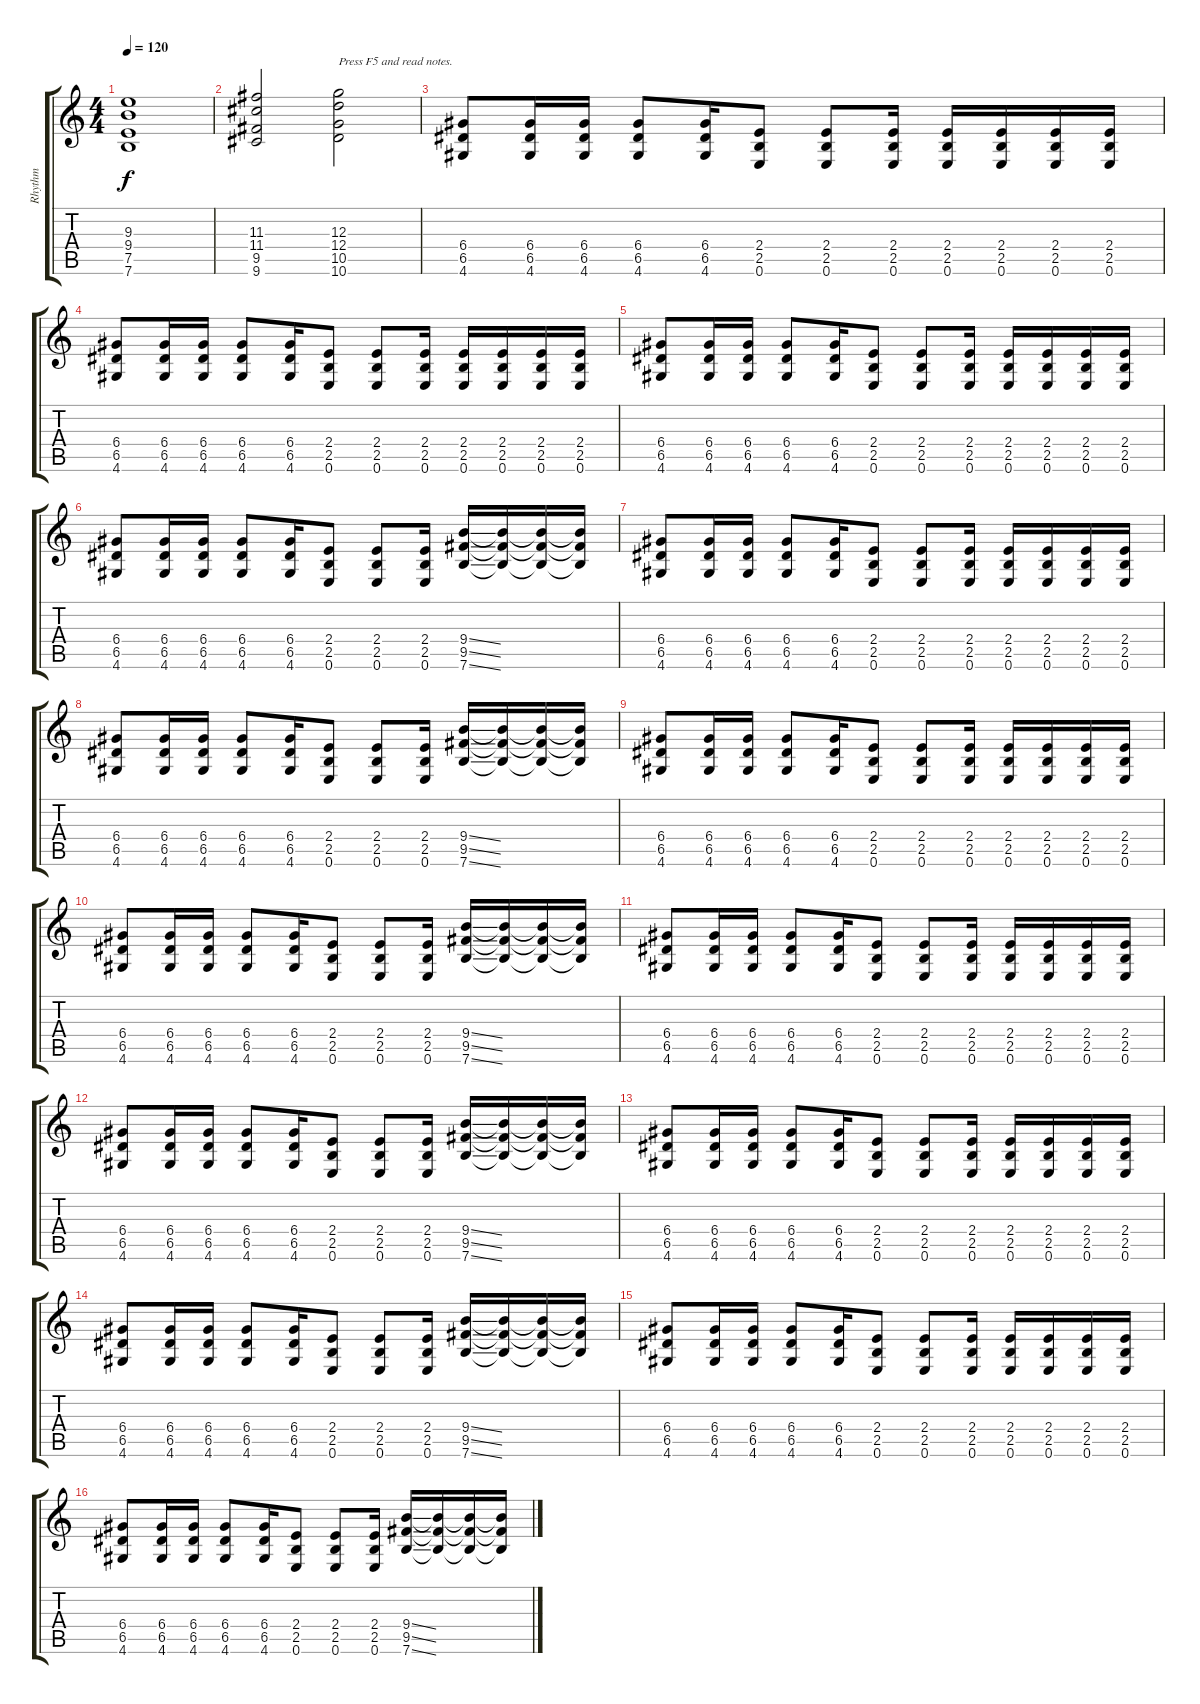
\track ("Rhythm" "Rhythm") {instrument distortionguitar}
\staff {score tabs}
\tuning (E4 B3 G3 D3 A2 E2) {hide}
\ts (4 4)
\tempo 120
\clef g2
\ks c
(9.3 9.4 7.5 7.6).1{dy f} |
(11.3 11.4 9.5 9.6).2 (12.3 12.4 10.5 10.6).2{txt "Press F5 and read notes."} |
(6.4 6.5 4.6).8 (6.4 6.5 4.6).16 (6.4 6.5 4.6).16 (6.4 6.5 4.6).8 (6.4 6.5 4.6).16 (2.4 2.5 0.6).8 (2.4 2.5 0.6).8 (2.4 2.5 0.6).16 (2.4 2.5 0.6).16 (2.4 2.5 0.6).16 (2.4 2.5 0.6).16 (2.4 2.5 0.6).16 |
(6.4 6.5 4.6).8 (6.4 6.5 4.6).16 (6.4 6.5 4.6).16 (6.4 6.5 4.6).8 (6.4 6.5 4.6).16 (2.4 2.5 0.6).8 (2.4 2.5 0.6).8 (2.4 2.5 0.6).16 (2.4 2.5 0.6).16 (2.4 2.5 0.6).16 (2.4 2.5 0.6).16 (2.4 2.5 0.6).16 |
(6.4 6.5 4.6).8 (6.4 6.5 4.6).16 (6.4 6.5 4.6).16 (6.4 6.5 4.6).8 (6.4 6.5 4.6).16 (2.4 2.5 0.6).8 (2.4 2.5 0.6).8 (2.4 2.5 0.6).16 (2.4 2.5 0.6).16 (2.4 2.5 0.6).16 (2.4 2.5 0.6).16 (2.4 2.5 0.6).16 |
(6.4 6.5 4.6).8 (6.4 6.5 4.6).16 (6.4 6.5 4.6).16 (6.4 6.5 4.6).8 (6.4 6.5 4.6).16 (2.4 2.5 0.6).8 (2.4 2.5 0.6).8 (2.4 2.5 0.6).16 (9.4{ss} 9.5{ss} 7.6{ss}).16 (9.4{t} 9.5{t} 7.6{t}).16 (9.4{t} 9.5{t} 7.6{t}).16 (9.4{t} 9.5{t} 7.6{t}).16 |
(6.4 6.5 4.6).8 (6.4 6.5 4.6).16 (6.4 6.5 4.6).16 (6.4 6.5 4.6).8 (6.4 6.5 4.6).16 (2.4 2.5 0.6).8 (2.4 2.5 0.6).8 (2.4 2.5 0.6).16 (2.4 2.5 0.6).16 (2.4 2.5 0.6).16 (2.4 2.5 0.6).16 (2.4 2.5 0.6).16 |
(6.4 6.5 4.6).8 (6.4 6.5 4.6).16 (6.4 6.5 4.6).16 (6.4 6.5 4.6).8 (6.4 6.5 4.6).16 (2.4 2.5 0.6).8 (2.4 2.5 0.6).8 (2.4 2.5 0.6).16 (9.4{ss} 9.5{ss} 7.6{ss}).16 (9.4{t} 9.5{t} 7.6{t}).16 (9.4{t} 9.5{t} 7.6{t}).16 (9.4{t} 9.5{t} 7.6{t}).16 |
(6.4 6.5 4.6).8 (6.4 6.5 4.6).16 (6.4 6.5 4.6).16 (6.4 6.5 4.6).8 (6.4 6.5 4.6).16 (2.4 2.5 0.6).8 (2.4 2.5 0.6).8 (2.4 2.5 0.6).16 (2.4 2.5 0.6).16 (2.4 2.5 0.6).16 (2.4 2.5 0.6).16 (2.4 2.5 0.6).16 |
(6.4 6.5 4.6).8 (6.4 6.5 4.6).16 (6.4 6.5 4.6).16 (6.4 6.5 4.6).8 (6.4 6.5 4.6).16 (2.4 2.5 0.6).8 (2.4 2.5 0.6).8 (2.4 2.5 0.6).16 (9.4{ss} 9.5{ss} 7.6{ss}).16 (9.4{t} 9.5{t} 7.6{t}).16 (9.4{t} 9.5{t} 7.6{t}).16 (9.4{t} 9.5{t} 7.6{t}).16 |
(6.4 6.5 4.6).8 (6.4 6.5 4.6).16 (6.4 6.5 4.6).16 (6.4 6.5 4.6).8 (6.4 6.5 4.6).16 (2.4 2.5 0.6).8 (2.4 2.5 0.6).8 (2.4 2.5 0.6).16 (2.4 2.5 0.6).16 (2.4 2.5 0.6).16 (2.4 2.5 0.6).16 (2.4 2.5 0.6).16 |
(6.4 6.5 4.6).8 (6.4 6.5 4.6).16 (6.4 6.5 4.6).16 (6.4 6.5 4.6).8 (6.4 6.5 4.6).16 (2.4 2.5 0.6).8 (2.4 2.5 0.6).8 (2.4 2.5 0.6).16 (9.4{ss} 9.5{ss} 7.6{ss}).16 (9.4{t} 9.5{t} 7.6{t}).16 (9.4{t} 9.5{t} 7.6{t}).16 (9.4{t} 9.5{t} 7.6{t}).16 |
(6.4 6.5 4.6).8 (6.4 6.5 4.6).16 (6.4 6.5 4.6).16 (6.4 6.5 4.6).8 (6.4 6.5 4.6).16 (2.4 2.5 0.6).8 (2.4 2.5 0.6).8 (2.4 2.5 0.6).16 (2.4 2.5 0.6).16 (2.4 2.5 0.6).16 (2.4 2.5 0.6).16 (2.4 2.5 0.6).16 |
(6.4 6.5 4.6).8 (6.4 6.5 4.6).16 (6.4 6.5 4.6).16 (6.4 6.5 4.6).8 (6.4 6.5 4.6).16 (2.4 2.5 0.6).8 (2.4 2.5 0.6).8 (2.4 2.5 0.6).16 (9.4{ss} 9.5{ss} 7.6{ss}).16 (9.4{t} 9.5{t} 7.6{t}).16 (9.4{t} 9.5{t} 7.6{t}).16 (9.4{t} 9.5{t} 7.6{t}).16 |
(6.4 6.5 4.6).8 (6.4 6.5 4.6).16 (6.4 6.5 4.6).16 (6.4 6.5 4.6).8 (6.4 6.5 4.6).16 (2.4 2.5 0.6).8 (2.4 2.5 0.6).8 (2.4 2.5 0.6).16 (2.4 2.5 0.6).16 (2.4 2.5 0.6).16 (2.4 2.5 0.6).16 (2.4 2.5 0.6).16 |
(6.4 6.5 4.6).8 (6.4 6.5 4.6).16 (6.4 6.5 4.6).16 (6.4 6.5 4.6).8 (6.4 6.5 4.6).16 (2.4 2.5 0.6).8 (2.4 2.5 0.6).8 (2.4 2.5 0.6).16 (9.4{ss} 9.5{ss} 7.6{ss}).16 (9.4{t} 9.5{t} 7.6{t}).16 (9.4{t} 9.5{t} 7.6{t}).16 (9.4{t} 9.5{t} 7.6{t}).16
